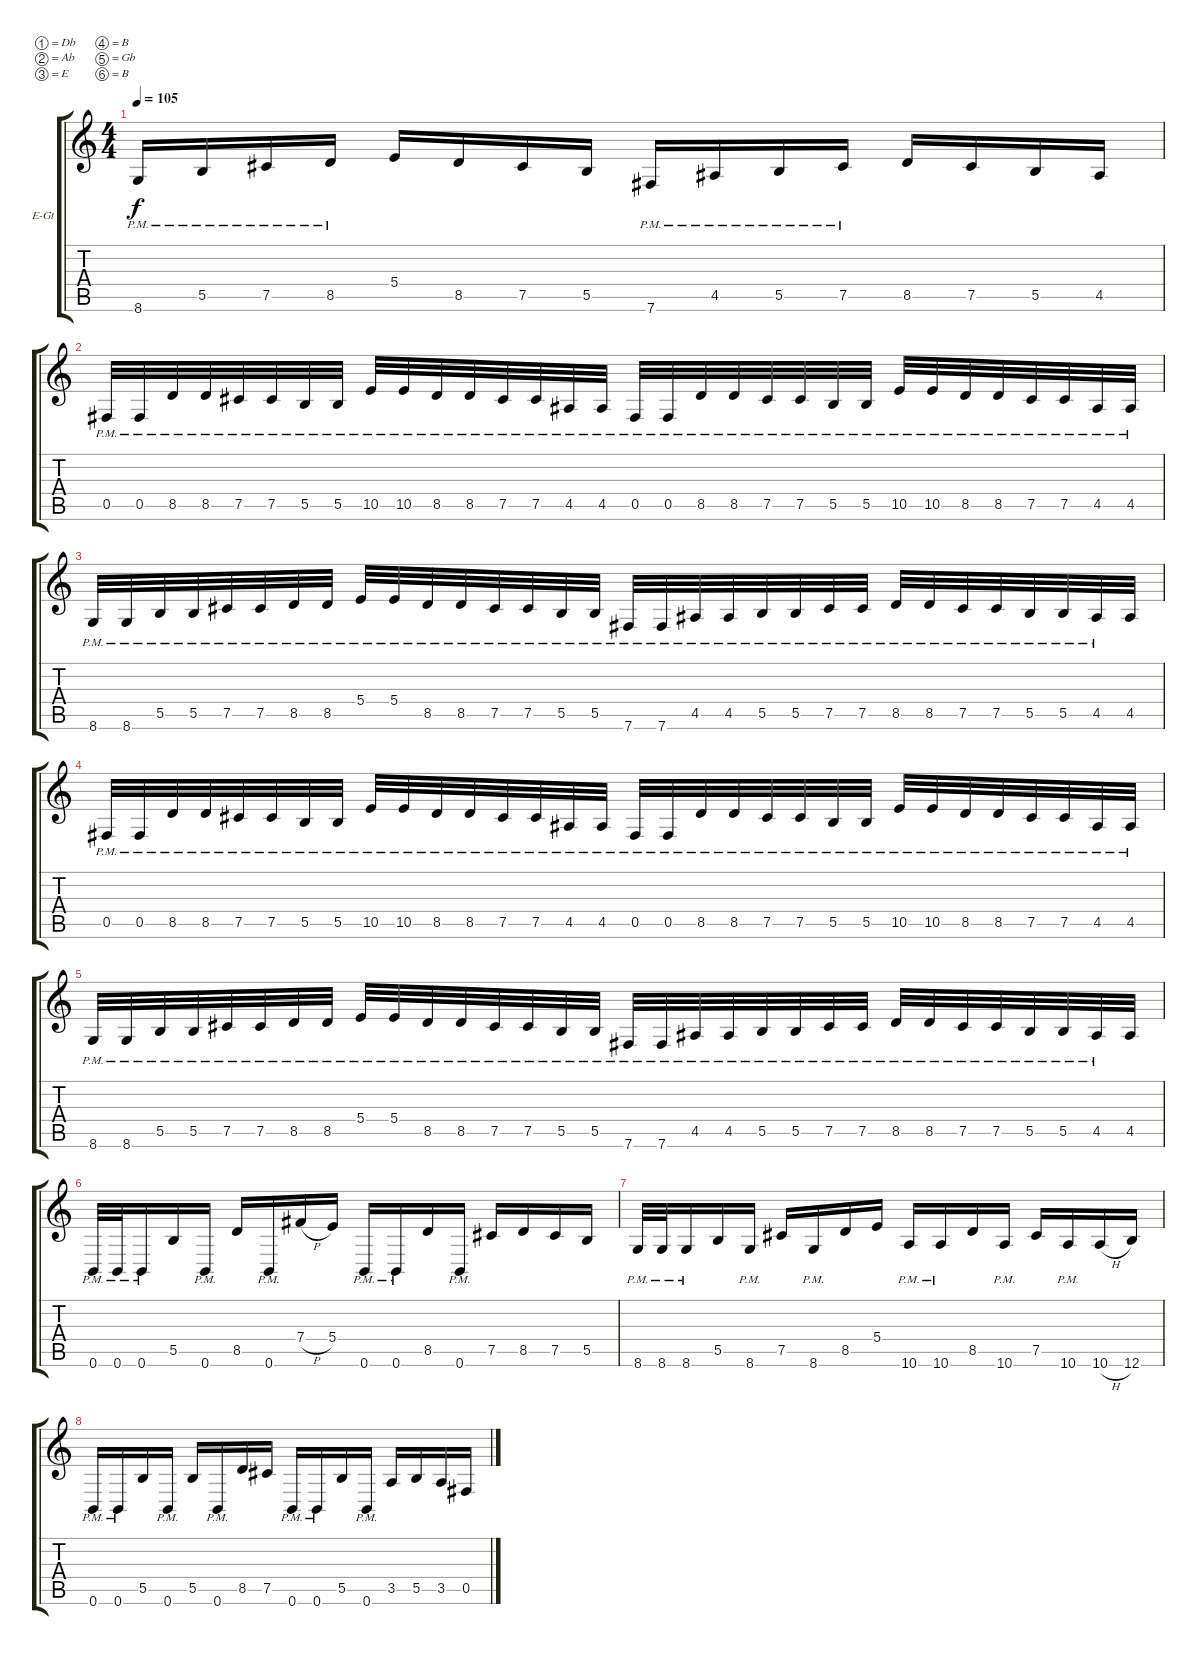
\bracketExtendMode groupsimilarinstruments
\firstSystemTrackNameOrientation horizontal
\otherSystemsTrackNameOrientation horizontal
\track ("Ben Orum (Guitar)" "E-Gt") {instrument distortionguitar}
\staff {score tabs}
\tuning (Db4 Ab3 E3 B2 Gb2 B1)
\ts (4 4)
\tempo 105
\clef g2
\ks c
8.6{pm}.16{dy f} 5.5{pm}.16 7.5{pm}.16 8.5{pm}.16 5.4.16 8.5.16 7.5.16 5.5.16 7.6{pm}.16 4.5{pm}.16 5.5{pm}.16 7.5{pm}.16 8.5.16 7.5.16 5.5.16 4.5.16 |
0.5{pm}.32 0.5{pm}.32 8.5{pm}.32 8.5{pm}.32 7.5{pm}.32 7.5{pm}.32 5.5{pm}.32 5.5{pm}.32 10.5{pm}.32 10.5{pm}.32 8.5{pm}.32 8.5{pm}.32 7.5{pm}.32 7.5{pm}.32 4.5{pm}.32 4.5{pm}.32 0.5{pm}.32 0.5{pm}.32 8.5{pm}.32 8.5{pm}.32 7.5{pm}.32 7.5{pm}.32 5.5{pm}.32 5.5{pm}.32 10.5{pm}.32 10.5{pm}.32 8.5{pm}.32 8.5{pm}.32 7.5{pm}.32 7.5{pm}.32 4.5{pm}.32 4.5{pm}.32 |
8.6{pm}.32 8.6{pm}.32 5.5{pm}.32 5.5{pm}.32 7.5{pm}.32 7.5{pm}.32 8.5{pm}.32 8.5{pm}.32 5.4{pm}.32 5.4{pm}.32 8.5{pm}.32 8.5{pm}.32 7.5{pm}.32 7.5{pm}.32 5.5{pm}.32 5.5{pm}.32 7.6{pm}.32 7.6{pm}.32 4.5{pm}.32 4.5{pm}.32 5.5{pm}.32 5.5{pm}.32 7.5{pm}.32 7.5{pm}.32 8.5{pm}.32 8.5{pm}.32 7.5{pm}.32 7.5{pm}.32 5.5{pm}.32 5.5{pm}.32 4.5{pm}.32 4.5.32 |
0.5{pm}.32 0.5{pm}.32 8.5{pm}.32 8.5{pm}.32 7.5{pm}.32 7.5{pm}.32 5.5{pm}.32 5.5{pm}.32 10.5{pm}.32 10.5{pm}.32 8.5{pm}.32 8.5{pm}.32 7.5{pm}.32 7.5{pm}.32 4.5{pm}.32 4.5{pm}.32 0.5{pm}.32 0.5{pm}.32 8.5{pm}.32 8.5{pm}.32 7.5{pm}.32 7.5{pm}.32 5.5{pm}.32 5.5{pm}.32 10.5{pm}.32 10.5{pm}.32 8.5{pm}.32 8.5{pm}.32 7.5{pm}.32 7.5{pm}.32 4.5{pm}.32 4.5{pm}.32 |
8.6{pm}.32 8.6{pm}.32 5.5{pm}.32 5.5{pm}.32 7.5{pm}.32 7.5{pm}.32 8.5{pm}.32 8.5{pm}.32 5.4{pm}.32 5.4{pm}.32 8.5{pm}.32 8.5{pm}.32 7.5{pm}.32 7.5{pm}.32 5.5{pm}.32 5.5{pm}.32 7.6{pm}.32 7.6{pm}.32 4.5{pm}.32 4.5{pm}.32 5.5{pm}.32 5.5{pm}.32 7.5{pm}.32 7.5{pm}.32 8.5{pm}.32 8.5{pm}.32 7.5{pm}.32 7.5{pm}.32 5.5{pm}.32 5.5{pm}.32 4.5{pm}.32 4.5.32 |
0.6{pm}.32 0.6{pm}.32 0.6{pm}.16 5.5.16 0.6{pm}.16 8.5.16 0.6{pm}.16 7.4{h}.16 5.4.16 0.6{pm}.16 0.6{pm}.16 8.5.16 0.6{pm}.16 7.5.16 8.5.16 7.5.16 5.5.16 |
8.6{pm}.32 8.6{pm}.32 8.6{pm}.16 5.5.16 8.6{pm}.16 7.5.16 8.6{pm}.16 8.5.16 5.4.16 10.6{pm}.16 10.6{pm}.16 8.5.16 10.6{pm}.16 7.5.16 10.6{pm}.16 10.6{h}.16 12.6.16 |
0.6{pm}.16 0.6{pm}.16 5.5.16 0.6{pm}.16 5.5.16 0.6{pm}.16 8.5.16 7.5.16 0.6{pm}.16 0.6{pm}.16 5.5.16 0.6{pm}.16 3.5.16 5.5.16 3.5.16 0.5.16
